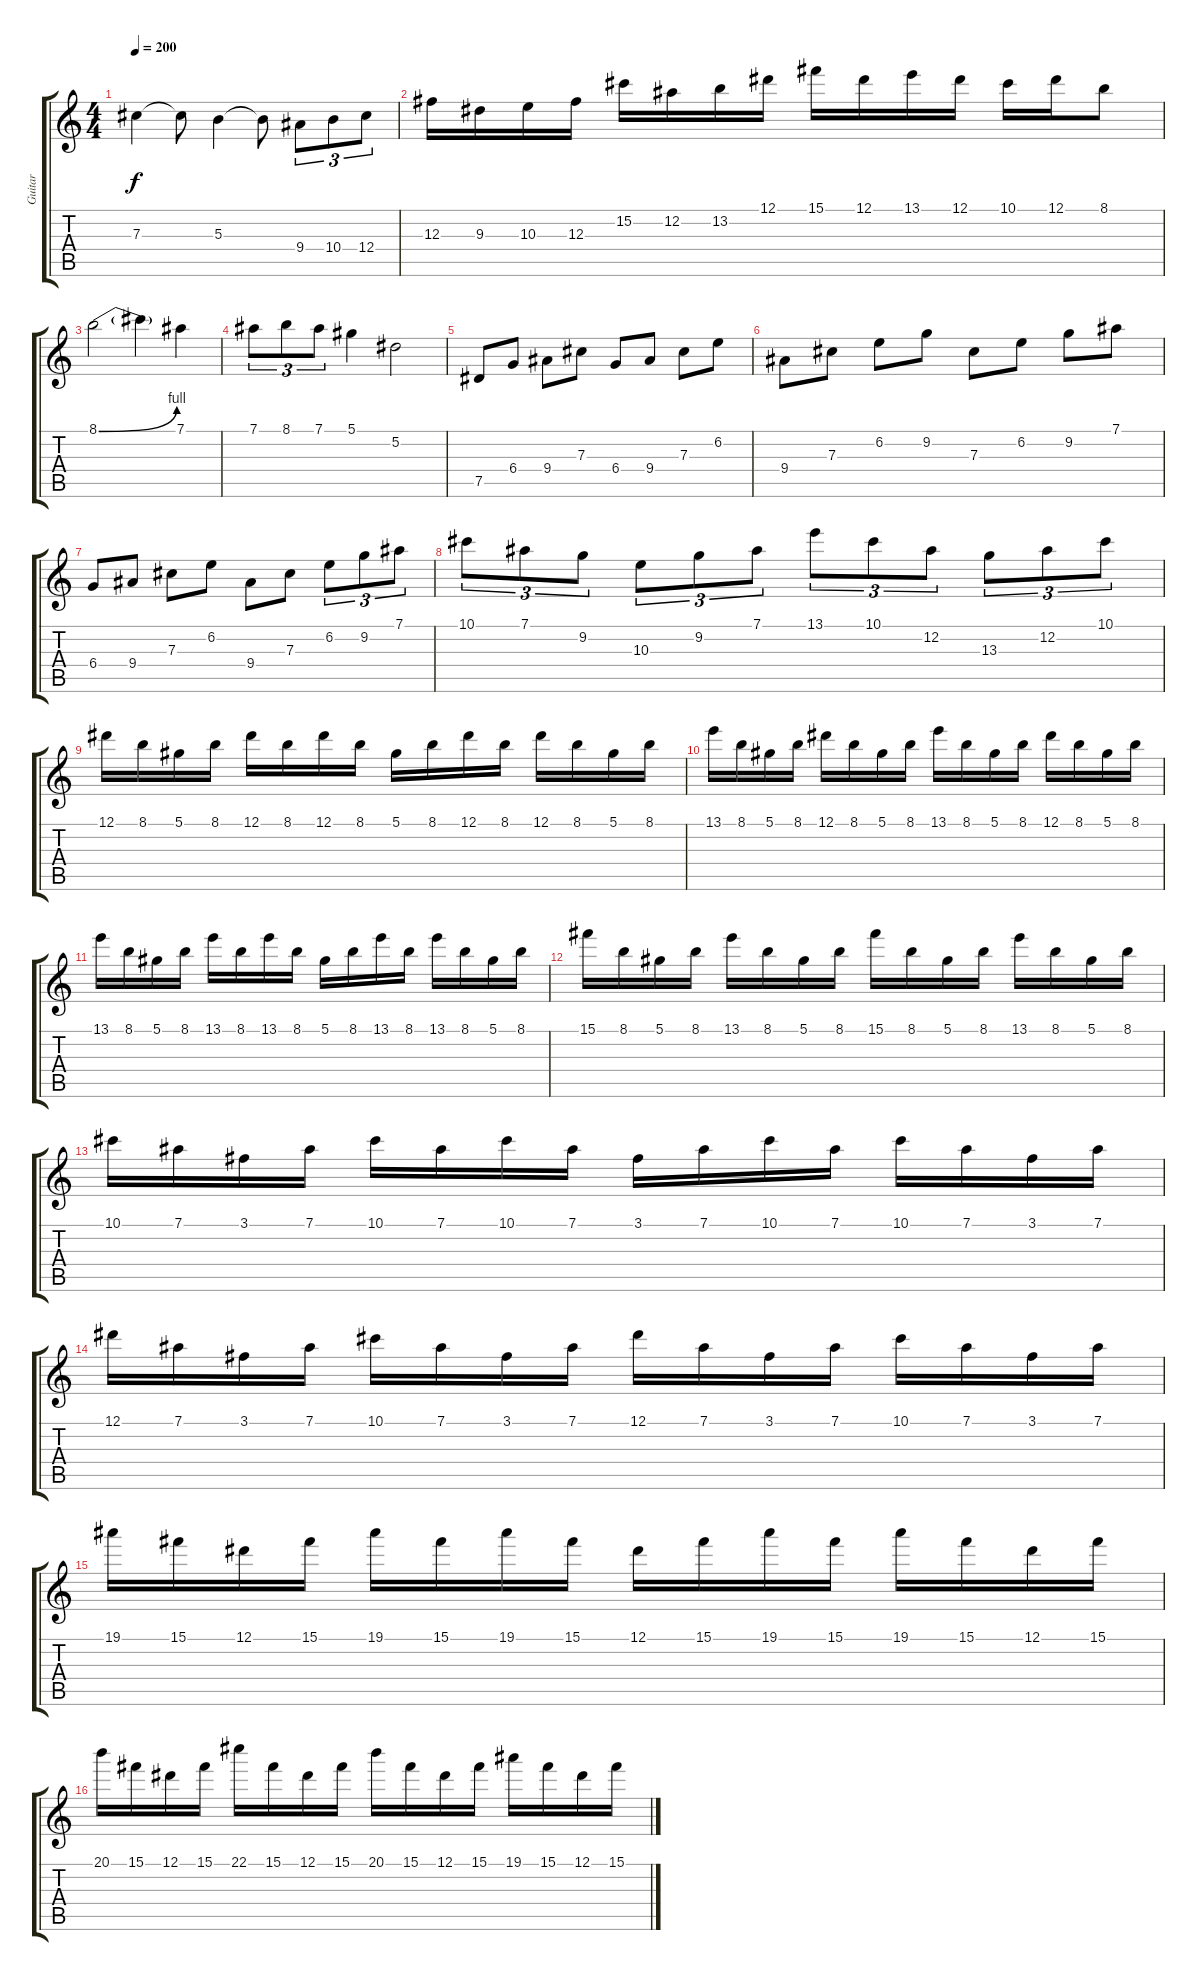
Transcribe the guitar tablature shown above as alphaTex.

\track ("Guitar" "Guitar") {instrument distortionguitar}
\staff {score tabs}
\tuning (Eb4 Bb3 Gb3 Db3 Ab2 Eb2) {hide}
\ts (4 4)
\tempo 200
\clef g2
\ks c
7.3.4{dy f} 7.3{t}.8 5.3.4 5.3{t}.8 9.4.8{tu (3 2)} 10.4.8{tu (3 2)} 12.4.8{tu (3 2)} |
12.3.16 9.3.16 10.3.16 12.3.16 15.2.16 12.2.16 13.2.16 12.1.16 15.1.16 12.1.16 13.1.16 12.1.16 10.1.16 12.1.16 8.1.8 |
8.1{be (bend 0 0 60 4)}.2 8.1{t}.4 7.1.4 |
7.1.8{tu (3 2)} 8.1.8{tu (3 2)} 7.1.8{tu (3 2)} 5.1.4 5.2.2 |
7.5.8 6.4.8 9.4.8 7.3.8 6.4.8 9.4.8 7.3.8 6.2.8 |
9.4.8 7.3.8 6.2.8 9.2.8 7.3.8 6.2.8 9.2.8 7.1.8 |
6.4.8 9.4.8 7.3.8 6.2.8 9.4.8 7.3.8 6.2.8{tu (3 2)} 9.2.8{tu (3 2)} 7.1.8{tu (3 2)} |
10.1.8{tu (3 2)} 7.1.8{tu (3 2)} 9.2.8{tu (3 2)} 10.3.8{tu (3 2)} 9.2.8{tu (3 2)} 7.1.8{tu (3 2)} 13.1.8{tu (3 2)} 10.1.8{tu (3 2)} 12.2.8{tu (3 2)} 13.3.8{tu (3 2)} 12.2.8{tu (3 2)} 10.1.8{tu (3 2)} |
12.1.16 8.1.16 5.1.16 8.1.16 12.1.16 8.1.16 12.1.16 8.1.16 5.1.16 8.1.16 12.1.16 8.1.16 12.1.16 8.1.16 5.1.16 8.1.16 |
13.1.16 8.1.16 5.1.16 8.1.16 12.1.16 8.1.16 5.1.16 8.1.16 13.1.16 8.1.16 5.1.16 8.1.16 12.1.16 8.1.16 5.1.16 8.1.16 |
13.1.16 8.1.16 5.1.16 8.1.16 13.1.16 8.1.16 13.1.16 8.1.16 5.1.16 8.1.16 13.1.16 8.1.16 13.1.16 8.1.16 5.1.16 8.1.16 |
15.1.16 8.1.16 5.1.16 8.1.16 13.1.16 8.1.16 5.1.16 8.1.16 15.1.16 8.1.16 5.1.16 8.1.16 13.1.16 8.1.16 5.1.16 8.1.16 |
10.1.16 7.1.16 3.1.16 7.1.16 10.1.16 7.1.16 10.1.16 7.1.16 3.1.16 7.1.16 10.1.16 7.1.16 10.1.16 7.1.16 3.1.16 7.1.16 |
12.1.16 7.1.16 3.1.16 7.1.16 10.1.16 7.1.16 3.1.16 7.1.16 12.1.16 7.1.16 3.1.16 7.1.16 10.1.16 7.1.16 3.1.16 7.1.16 |
19.1.16 15.1.16 12.1.16 15.1.16 19.1.16 15.1.16 19.1.16 15.1.16 12.1.16 15.1.16 19.1.16 15.1.16 19.1.16 15.1.16 12.1.16 15.1.16 |
20.1.16 15.1.16 12.1.16 15.1.16 22.1.16 15.1.16 12.1.16 15.1.16 20.1.16 15.1.16 12.1.16 15.1.16 19.1.16 15.1.16 12.1.16 15.1.16
